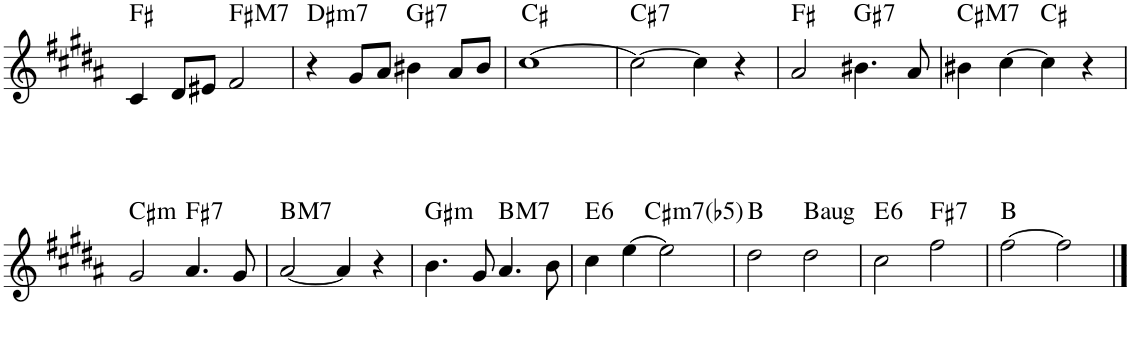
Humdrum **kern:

**kern	**harte
*part1	*part1
*staff1	*
*I"Piano	*
*I'Pno.	*
!!LO:PB:g=z
*clefG2	*
*k[f#c#g#d#a#]	*
*M4/4	*
=39	=39
4c#/	F#:maj
8d#/L	.
8e#X/J	.
!	!LO:H:kt=M7
2f#/	F#:maj7
=40	=40
!	!LO:H:kt=m7
4r	D#:min7
8g#/L	.
8a#/J	.
!	!LO:H:kt=7
4b#X\	G#:7
8a#/L	.
8b#/J	.
=41	=41
[1cc#	C#:maj
=42	=42
!	!LO:H:kt=7
2cc#\_	C#:7
4cc#\]	.
4r	.
=43	=43
2a#/	F#:maj
!	!LO:H:kt=7
4.b#X\	G#:7
8a#/	.
=44	=44
!	!LO:H:kt=M7
4b#X\	C#:maj7
[4cc#\	.
4cc#\]	C#:maj
4r	.
!!LO:LB:g=z
=45	=45
!	!LO:H:kt=m
2g#/	C#:min
!	!LO:H:kt=7
4.a#/	F#:7
8g#/	.
=46	=46
!	!LO:H:kt=M7
[2a#/	B:maj7
4a#/]	.
4r	.
=47	=47
!	!LO:H:kt=m
4.b\	G#:min
8g#/	.
!	!LO:H:kt=M7
4.a#/	B:maj7
8b\	.
=48	=48
!	!LO:H:kt=6
4cc#\	E:maj6
[4ee\	.
!	!LO:H:kt=m7(b5)
2ee\]	C#:hdim7
=49	=49
2dd#\	B:maj
!	!LO:H:kt=aug
2dd#\	B:aug
=50	=50
!	!LO:H:kt=6
2cc#\	E:maj6
!	!LO:H:kt=7
2ff#\	F#:7
=51	=51
[2ff#\	B:maj
2ff#\]	.
==	==
*-	*-
